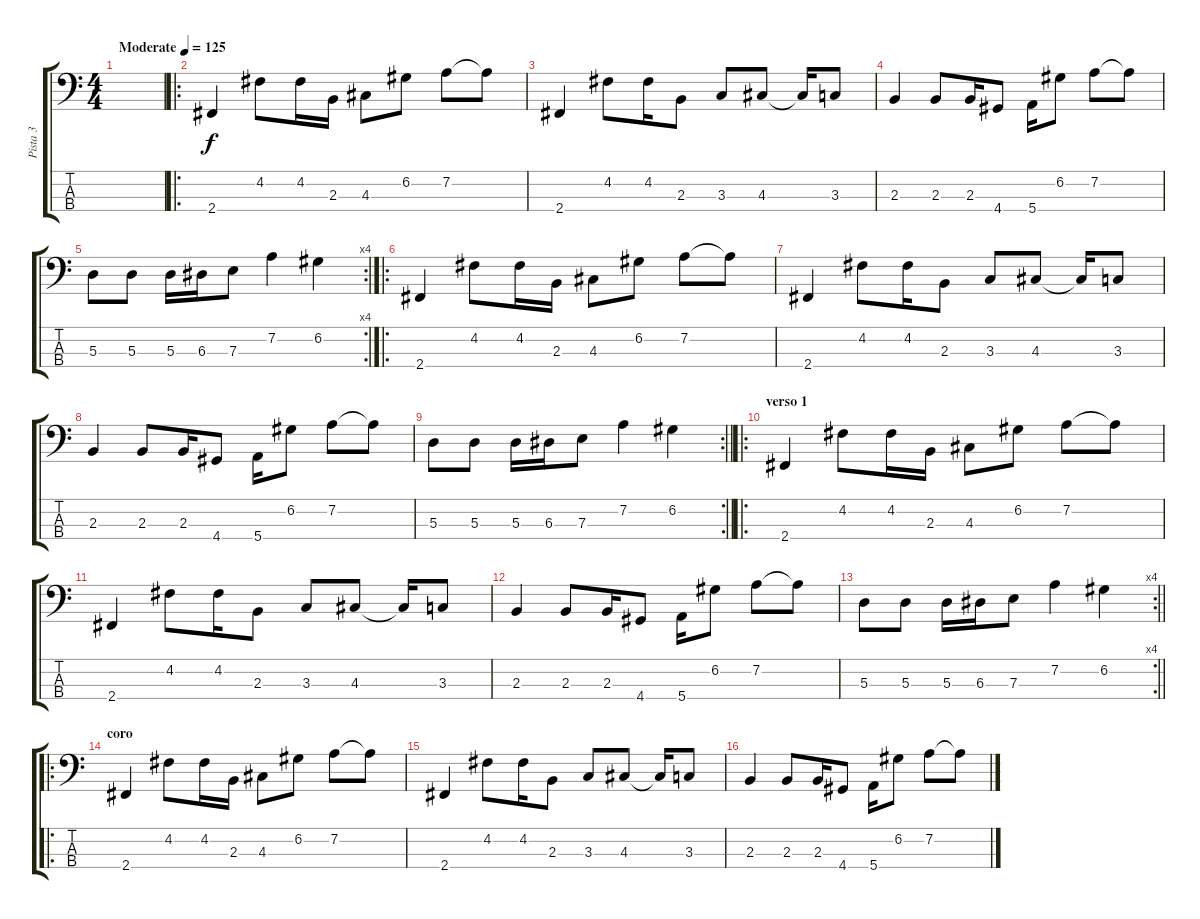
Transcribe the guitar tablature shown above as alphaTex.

\track ("Pista 3" "Pista 3") {instrument slapbass2}
\staff {score tabs}
\tuning (G2 D2 A1 E1) {hide}
\ts (4 4)
\tempo (125 "Moderate")
\clef f4
\ks c
|
\ro
2.4.4 4.2.8 4.2.16 2.3.16 4.3.8 6.2.8 7.2.8 7.2{t}.8 |
2.4.4 4.2.8 4.2.16 2.3.8 3.3.8 4.3.8 4.3{t}.16 3.3.8 |
2.3.4 2.3.8 2.3.16 4.4.8 5.4.16 6.2.8 7.2.8 7.2{t}.8 |
\rc 4
5.3.8 5.3.8 5.3.16 6.3.16 7.3.8 7.2.4 6.2.4 |
\ro
2.4.4 4.2.8 4.2.16 2.3.16 4.3.8 6.2.8 7.2.8 7.2{t}.8 |
2.4.4 4.2.8 4.2.16 2.3.8 3.3.8 4.3.8 4.3{t}.16 3.3.8 |
2.3.4 2.3.8 2.3.16 4.4.8 5.4.16 6.2.8 7.2.8 7.2{t}.8 |
\rc 2
\barLineRight lightlight
5.3.8 5.3.8 5.3.16 6.3.16 7.3.8 7.2.4 6.2.4 |
\ro
\section ("" "verso 1")
2.4.4 4.2.8 4.2.16 2.3.16 4.3.8 6.2.8 7.2.8 7.2{t}.8 |
2.4.4 4.2.8 4.2.16 2.3.8 3.3.8 4.3.8 4.3{t}.16 3.3.8 |
2.3.4 2.3.8 2.3.16 4.4.8 5.4.16 6.2.8 7.2.8 7.2{t}.8 |
\rc 4
\barLineRight lightlight
5.3.8 5.3.8 5.3.16 6.3.16 7.3.8 7.2.4 6.2.4 |
\ro
\section ("" "coro")
2.4.4 4.2.8 4.2.16 2.3.16 4.3.8 6.2.8 7.2.8 7.2{t}.8 |
2.4.4 4.2.8 4.2.16 2.3.8 3.3.8 4.3.8 4.3{t}.16 3.3.8 |
2.3.4 2.3.8 2.3.16 4.4.8 5.4.16 6.2.8 7.2.8 7.2{t}.8
